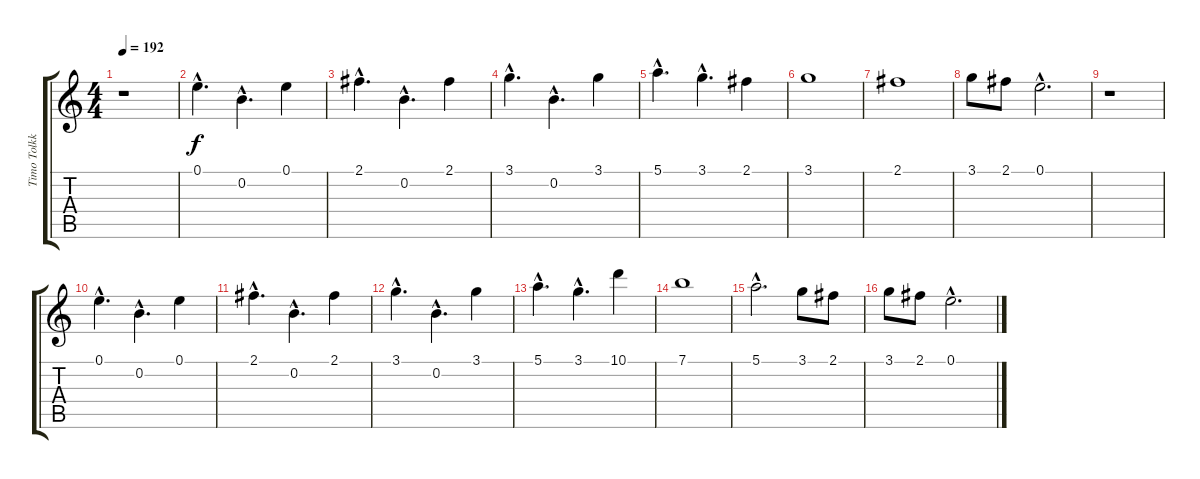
\track ("Timo Tolkki" "Timo Tolkk") {instrument distortionguitar}
\staff {score tabs}
\tuning (E4 B3 G3 D3 A2 E2) {hide}
\ts (4 4)
\tempo 192
\clef g2
\ks c
r.1{dy f instrument distortionguitar} |
0.1{hac}.4{d} 0.2{hac}.4{d} 0.1.4 |
2.1{hac}.4{d} 0.2{hac}.4{d} 2.1.4 |
3.1{hac}.4{d} 0.2{hac}.4{d} 3.1.4 |
5.1{hac}.4{d} 3.1{hac}.4{d} 2.1.4 |
3.1.1 |
2.1.1 |
3.1.8 2.1.8 0.1{hac}.2{d} |
r.1 |
0.1{hac}.4{d} 0.2{hac}.4{d} 0.1.4 |
2.1{hac}.4{d} 0.2{hac}.4{d} 2.1.4 |
3.1{hac}.4{d} 0.2{hac}.4{d} 3.1.4 |
5.1{hac}.4{d} 3.1{hac}.4{d} 10.1.4 |
7.1.1 |
5.1{hac}.2{d} 3.1.8 2.1.8 |
3.1.8 2.1.8 0.1{hac}.2{d}
